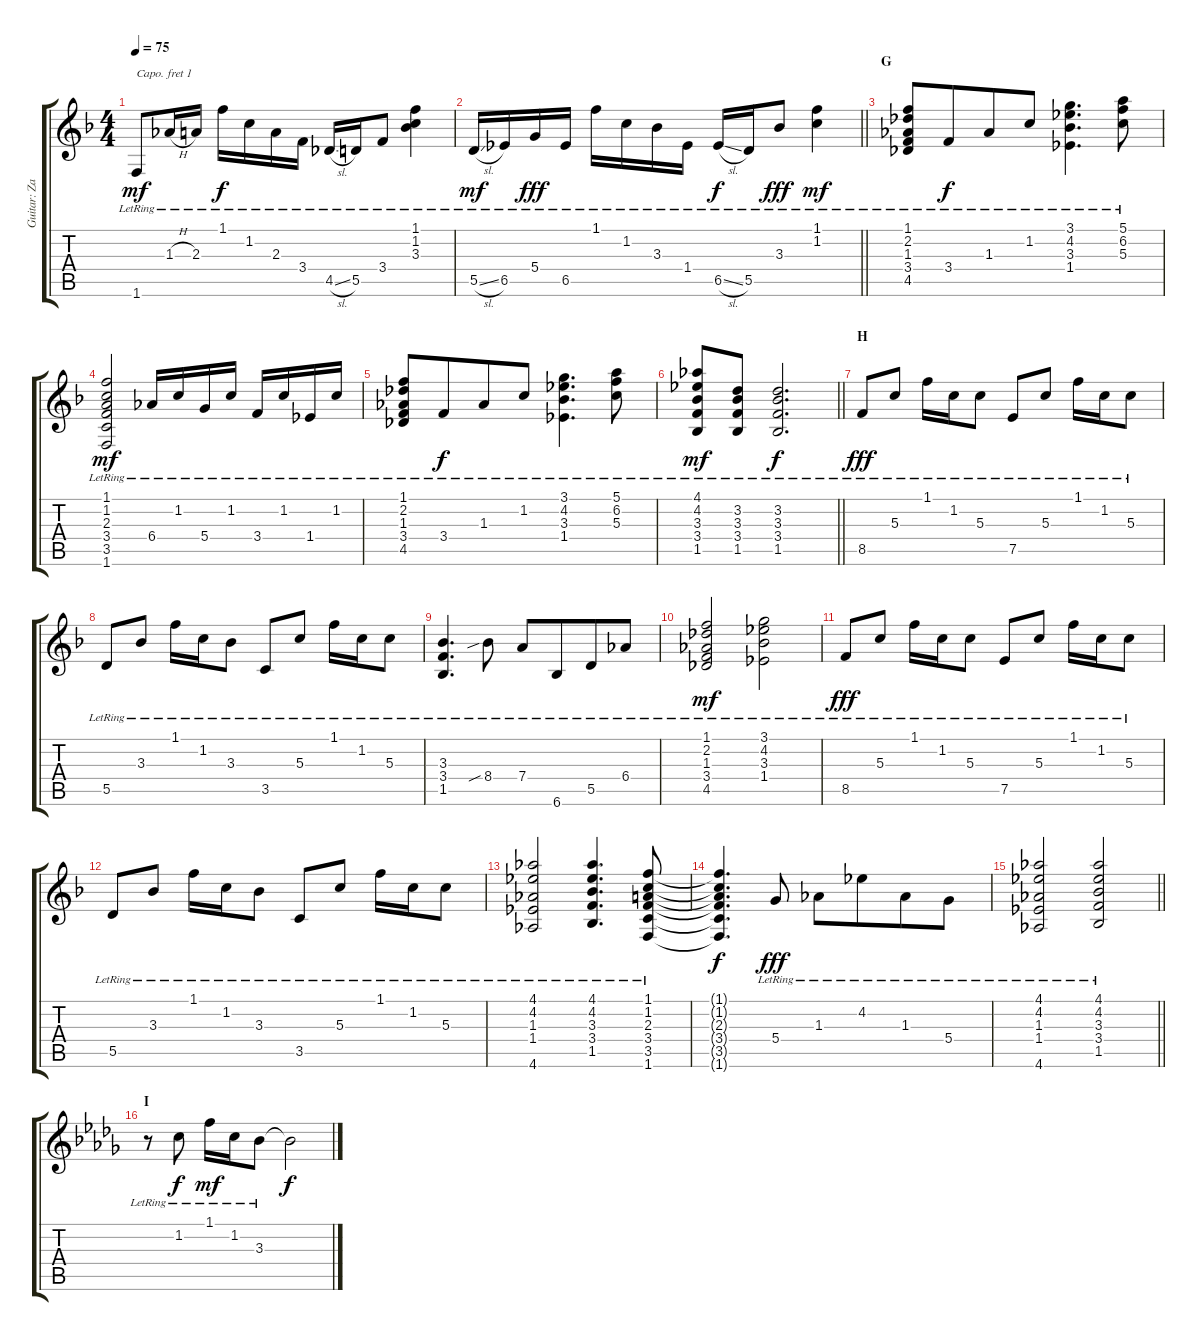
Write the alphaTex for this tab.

\track ("Guitar: Zakk" "Guitar: Za") {instrument electricguitarclean}
\staff {score tabs}
\capo 1
\tuning (Eb4 Bb3 Gb3 Db3 Ab2 Eb2) {hide}
\ts (4 4)
\tempo 75
\clef g2
\ks f
1.6{lr}.8{dy mf} 1.3{h lr}.16 2.3{lr}.16 1.1{lr}.16{dy f} 1.2{lr}.16 2.3{lr}.16 3.4{lr}.16 4.5{sl lr}.16 5.5{lr}.16 3.4{lr}.8 (1.1{lr} 1.2{lr} 3.3{lr}).4 |
\barLineRight lightlight
5.5{sl lr}.16{dy mf} 6.5{lr}.16 5.4{lr}.16{dy fff} 6.5{lr}.16 1.1{lr}.16 1.2{lr}.16 3.3{lr}.16 1.4{lr}.16 6.5{sl lr}.16{dy f} 5.5{lr}.16 3.3{lr}.8{dy fff} (1.1{lr} 1.2{lr}).4{dy mf} |
\section ("" "G")
(1.1{lr} 2.2{lr} 1.3{lr} 3.4{lr} 4.5{lr}).8 3.4{lr}.8{dy f beam merge} 1.3{lr}.8 1.2{lr}.8 (3.1{lr} 4.2{lr} 3.3{lr} 1.4{lr}).4{d} (5.1{lr} 6.2{lr} 5.3{lr}).8 |
(1.1{lr} 1.2{lr} 2.3{lr} 3.4{lr} 3.5{lr} 1.6{lr}).2{dy mf} 6.4{lr}.16 1.2{lr}.16 5.4{lr}.16 1.2{lr}.16 3.4{lr}.16 1.2{lr}.16 1.4{lr}.16 1.2{lr}.16 |
(1.1{lr} 2.2{lr} 1.3{lr} 3.4{lr} 4.5{lr}).8 3.4{lr}.8{dy f beam merge} 1.3{lr}.8 1.2{lr}.8 (3.1{lr} 4.2{lr} 3.3{lr} 1.4{lr}).4{d} (5.1{lr} 6.2{lr} 5.3{lr}).8 |
\barLineRight lightlight
(4.1{lr} 4.2{lr} 3.3{lr} 3.4{lr} 1.5{lr}).8{dy mf} (3.2{lr} 3.3{lr} 3.4{lr} 1.5{lr}).8 (3.2{lr} 3.3{lr} 3.4{lr} 1.5{lr}).2{d dy f} |
\section ("" "H")
8.5{lr}.8{dy fff} 5.3{lr}.8 1.1{lr}.16 1.2{lr}.16 5.3{lr}.8 7.5{lr}.8 5.3{lr}.8 1.1{lr}.16 1.2{lr}.16 5.3{lr}.8 |
5.5{lr}.8 3.3{lr}.8 1.1{lr}.16 1.2{lr}.16 3.3{lr}.8 3.5{lr}.8 5.3{lr}.8 1.1{lr}.16 1.2{lr}.16 5.3{lr}.8 |
(3.3{lr} 3.4{lr} 1.5{lr}).4{d} 8.4{sib lr}.8 7.4{lr}.8 6.6{lr}.8{beam merge} 5.5{lr}.8 6.4{lr}.8 |
(1.1{lr} 2.2{lr} 1.3{lr} 3.4{lr} 4.5{lr}).2{dy mf} (3.1{lr} 4.2{lr} 3.3{lr} 1.4{lr}).2 |
8.5{lr}.8{dy fff} 5.3{lr}.8 1.1{lr}.16 1.2{lr}.16 5.3{lr}.8 7.5{lr}.8 5.3{lr}.8 1.1{lr}.16 1.2{lr}.16 5.3{lr}.8 |
5.5{lr}.8 3.3{lr}.8 1.1{lr}.16 1.2{lr}.16 3.3{lr}.8 3.5{lr}.8 5.3{lr}.8 1.1{lr}.16 1.2{lr}.16 5.3{lr}.8 |
(4.1{lr} 4.2{lr} 1.3{lr} 1.4{lr} 4.6{lr}).2 (4.1{lr} 4.2{lr} 3.3{lr} 3.4{lr} 1.5{lr}).4{d} (1.1{lr} 1.2{lr} 2.3{lr} 3.4{lr} 3.5{lr} 1.6{lr}).8 |
(1.1{t} 1.2{t} 2.3{t} 3.4{t} 3.5{t} 1.6{t}).4{d dy f} 5.4{lr}.8{dy fff} 1.3{lr}.8 4.2{lr}.8{beam merge} 1.3{lr}.8 5.4{lr}.8 |
\barLineRight lightlight
(4.1{lr} 4.2{lr} 1.3{lr} 1.4{lr} 4.6{lr}).2 (4.1{lr} 4.2{lr} 3.3{lr} 3.4{lr} 1.5{lr}).2 |
\section ("" "I")
\ks db
r.8 1.2{lr}.8{dy f} 1.1{lr}.16{dy mf} 1.2{lr}.16 3.3{lr}.8 3.3{t}.2{dy f}
